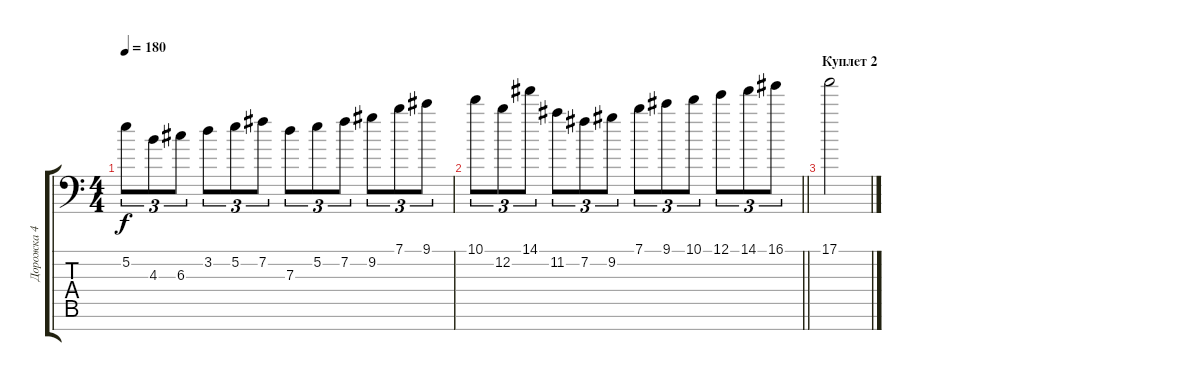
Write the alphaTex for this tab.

\track ("Дорожка 4" "Дорожка 4") {instrument distortionguitar}
\staff {score tabs}
\tuning (E4 B3 G3 D3 A2 E2 A1) {hide}
\ts (4 4)
\tempo 180
\clef f4
\ks c
5.2.8{tu (3 2) dy f} 4.3.8{tu (3 2)} 6.3.8{tu (3 2)} 3.2.8{tu (3 2)} 5.2.8{tu (3 2)} 7.2.8{tu (3 2)} 7.3.8{tu (3 2)} 5.2.8{tu (3 2)} 7.2.8{tu (3 2)} 9.2.8{tu (3 2)} 7.1.8{tu (3 2)} 9.1.8{tu (3 2)} |
\barLineRight lightlight
10.1.8{tu (3 2)} 12.2.8{tu (3 2)} 14.1.8{tu (3 2)} 11.2.8{tu (3 2)} 7.2.8{tu (3 2)} 9.2.8{tu (3 2)} 7.1.8{tu (3 2)} 9.1.8{tu (3 2)} 10.1.8{tu (3 2)} 12.1.8{tu (3 2)} 14.1.8{tu (3 2)} 16.1.8{tu (3 2)} |
\section ("" "Куплет 2")
17.1.2
